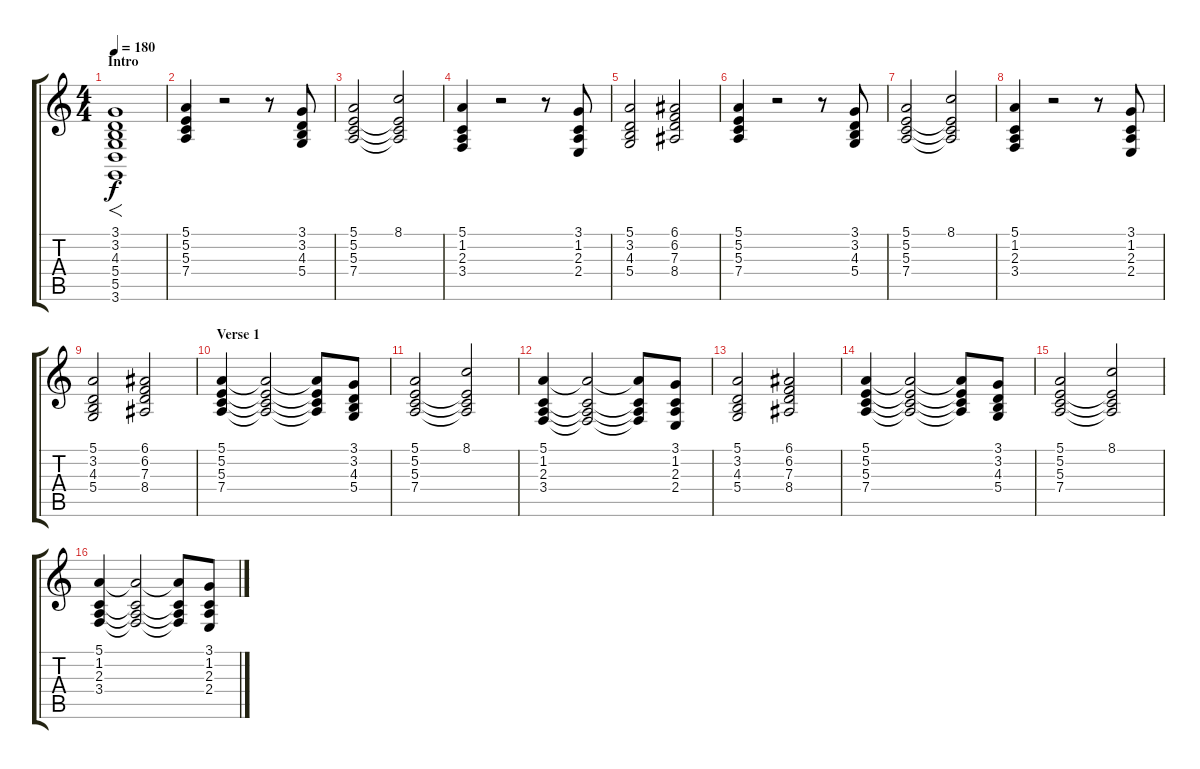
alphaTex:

\track "" {instrument stringensemble1}
\staff {score tabs}
\tuning (E4 B3 G3 D3 A2 E2) {hide}
\ts (4 4)
\section ("" "Intro")
\tempo 180
\clef g2
\ks c
(3.1 3.2 4.3 5.4 5.5 3.6).1{f dy f instrument stringensemble1} |
(5.1 5.2 5.3 7.4).4 r.2 r.8 (3.1 3.2 4.3 5.4).8 |
(5.1 5.2 5.3 7.4).2 (8.1 5.2{t} 5.3{t} 7.4{t}).2 |
(5.1 1.2 2.3 3.4).4 r.2 r.8 (3.1 1.2 2.3 2.4).8 |
(5.1 3.2 4.3 5.4).2 (6.1 6.2 7.3 8.4).2 |
(5.1 5.2 5.3 7.4).4 r.2 r.8 (3.1 3.2 4.3 5.4).8 |
(5.1 5.2 5.3 7.4).2 (8.1 5.2{t} 5.3{t} 7.4{t}).2 |
(5.1 1.2 2.3 3.4).4 r.2 r.8 (3.1 1.2 2.3 2.4).8 |
(5.1 3.2 4.3 5.4).2 (6.1 6.2 7.3 8.4).2 |
\section ("" "Verse 1")
(5.1 5.2 5.3 7.4).4 (5.1{t} 5.2{t} 5.3{t} 7.4{t}).2 (5.1{t} 5.2{t} 5.3{t} 7.4{t}).8 (3.1 3.2 4.3 5.4).8 |
(5.1 5.2 5.3 7.4).2 (8.1 5.2{t} 5.3{t} 7.4{t}).2 |
(5.1 1.2 2.3 3.4).4 (5.1{t} 1.2{t} 2.3{t} 3.4{t}).2 (5.1{t} 1.2{t} 2.3{t} 3.4{t}).8 (3.1 1.2 2.3 2.4).8 |
(5.1 3.2 4.3 5.4).2 (6.1 6.2 7.3 8.4).2 |
(5.1 5.2 5.3 7.4).4 (5.1{t} 5.2{t} 5.3{t} 7.4{t}).2 (5.1{t} 5.2{t} 5.3{t} 7.4{t}).8 (3.1 3.2 4.3 5.4).8 |
(5.1 5.2 5.3 7.4).2 (8.1 5.2{t} 5.3{t} 7.4{t}).2 |
(5.1 1.2 2.3 3.4).4 (5.1{t} 1.2{t} 2.3{t} 3.4{t}).2 (5.1{t} 1.2{t} 2.3{t} 3.4{t}).8 (3.1 1.2 2.3 2.4).8
